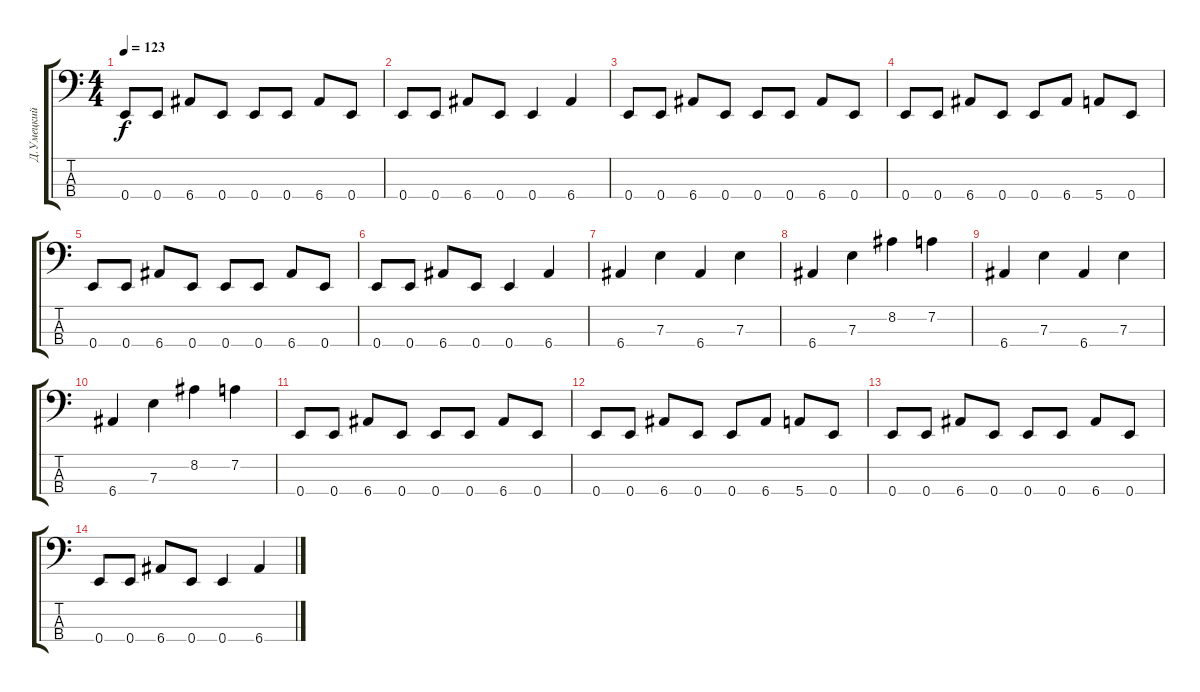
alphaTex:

\track ("Д.Умецкий" "Д.Умецкий") {instrument electricbassfinger}
\staff {score tabs}
\tuning (G2 D2 A1 E1) {hide}
\ts (4 4)
\tempo 123
\clef f4
\ks c
0.4.8{dy f} 0.4.8 6.4.8 0.4.8 0.4.8 0.4.8 6.4.8 0.4.8 |
0.4.8 0.4.8 6.4.8 0.4.8 0.4.4 6.4.4 |
0.4.8 0.4.8 6.4.8 0.4.8 0.4.8 0.4.8 6.4.8 0.4.8 |
0.4.8 0.4.8 6.4.8 0.4.8 0.4.8 6.4.8 5.4.8 0.4.8 |
0.4.8 0.4.8 6.4.8 0.4.8 0.4.8 0.4.8 6.4.8 0.4.8 |
0.4.8 0.4.8 6.4.8 0.4.8 0.4.4 6.4.4 |
6.4.4 7.3.4 6.4.4 7.3.4 |
6.4.4 7.3.4 8.2.4 7.2.4 |
6.4.4 7.3.4 6.4.4 7.3.4 |
6.4.4 7.3.4 8.2.4 7.2.4 |
0.4.8 0.4.8 6.4.8 0.4.8 0.4.8 0.4.8 6.4.8 0.4.8 |
0.4.8 0.4.8 6.4.8 0.4.8 0.4.8 6.4.8 5.4.8 0.4.8 |
0.4.8 0.4.8 6.4.8 0.4.8 0.4.8 0.4.8 6.4.8 0.4.8 |
0.4.8 0.4.8 6.4.8 0.4.8 0.4.4 6.4.4
